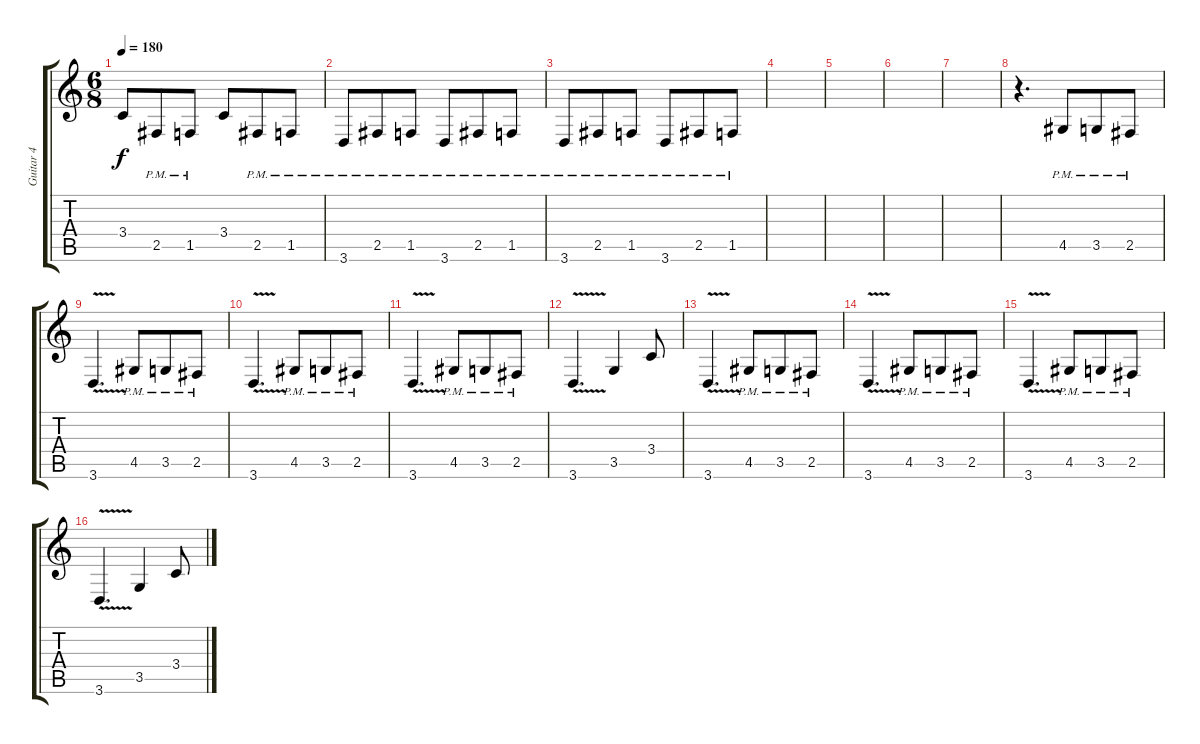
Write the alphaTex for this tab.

\track ("Guitar 4" "Guitar 4") {instrument distortionguitar}
\staff {score tabs}
\tuning (B3 Gb3 D3 A2 E2 B1) {hide}
\ts (6 8)
\tempo 180
\clef g2
\ks c
3.4.8{dy f} 2.5{pm}.8 1.5{pm}.8 3.4.8 2.5{pm}.8 1.5{pm}.8 |
3.6{pm}.8 2.5{pm}.8 1.5{pm}.8 3.6{pm}.8 2.5{pm}.8 1.5{pm}.8 |
3.6{pm}.8 2.5{pm}.8 1.5{pm}.8 3.6{pm}.8 2.5{pm}.8 1.5{pm}.8 |
|
|
|
|
r.4{d} 4.5{pm}.8 3.5{pm}.8 2.5{pm}.8 |
3.6{v}.4{d} 4.5{pm}.8 3.5{pm}.8 2.5{pm}.8 |
3.6{v}.4{d} 4.5{pm}.8 3.5{pm}.8 2.5{pm}.8 |
3.6{v}.4{d} 4.5{pm}.8 3.5{pm}.8 2.5{pm}.8 |
3.6{v}.4{d} 3.5.4 3.4.8 |
3.6{v}.4{d} 4.5{pm}.8 3.5{pm}.8 2.5{pm}.8 |
3.6{v}.4{d} 4.5{pm}.8 3.5{pm}.8 2.5{pm}.8 |
3.6{v}.4{d} 4.5{pm}.8 3.5{pm}.8 2.5{pm}.8 |
3.6{v}.4{d} 3.5.4 3.4.8
